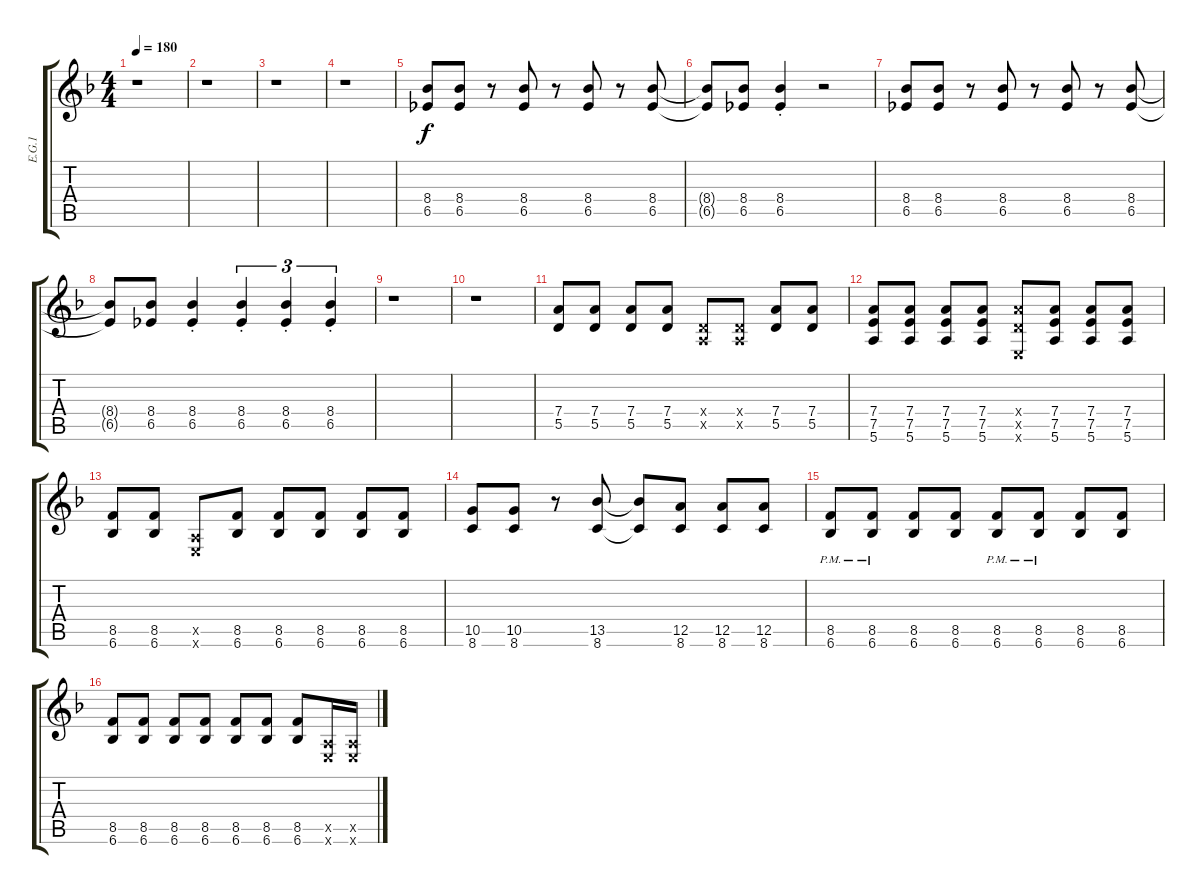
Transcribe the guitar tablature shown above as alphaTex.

\track ("E.G.1" "E.G.1") {instrument distortionguitar}
\staff {score tabs}
\tuning (E4 B3 G3 D3 A2 E2) {hide}
\ts (4 4)
\tempo 180
\clef g2
\ks f
r.1{dy f} |
r.1 |
r.1 |
r.1 |
(8.4 6.5).8 (8.4 6.5).8 r.8 (8.4 6.5).8 r.8 (8.4 6.5).8 r.8 (8.4 6.5).8 |
(8.4{t} 6.5{t}).8 (8.4 6.5).8 (8.4{st} 6.5{st}).4 r.2 |
(8.4 6.5).8 (8.4 6.5).8 r.8 (8.4 6.5).8 r.8 (8.4 6.5).8 r.8 (8.4 6.5).8 |
(8.4{t} 6.5{t}).8 (8.4 6.5).8 (8.4{st} 6.5{st}).4 (8.4{st} 6.5{st}).4{tu (3 2)} (8.4{st} 6.5{st}).4{tu (3 2)} (8.4{st} 6.5{st}).4{tu (3 2)} |
r.1 |
r.1 |
(7.4 5.5).8 (7.4 5.5).8 (7.4 5.5).8 (7.4 5.5).8 (0.4{x} 0.5{x}).8 (0.4{x} 0.5{x}).8 (7.4 5.5).8 (7.4 5.5).8 |
(7.4 7.5 5.6).8 (7.4 7.5 5.6).8 (7.4 7.5 5.6).8 (7.4 7.5 5.6).8 (7.4{x} 5.5{x} 0.6{x}).8 (7.4 7.5 5.6).8 (7.4 7.5 5.6).8 (7.4 7.5 5.6).8 |
(8.5 6.6).8 (8.5 6.6).8 (0.5{x} 0.6{x}).8 (8.5 6.6).8 (8.5 6.6).8 (8.5 6.6).8 (8.5 6.6).8 (8.5 6.6).8 |
(10.5 8.6).8 (10.5 8.6).8 r.8 (13.5 8.6).8 (13.5{t} 8.6{t}).8 (12.5 8.6).8 (12.5 8.6).8 (12.5 8.6).8 |
(8.5{pm} 6.6{pm}).8 (8.5{pm} 6.6{pm}).8 (8.5 6.6).8 (8.5 6.6).8 (8.5{pm} 6.6{pm}).8 (8.5{pm} 6.6{pm}).8 (8.5 6.6).8 (8.5 6.6).8 |
(8.5 6.6).8 (8.5 6.6).8 (8.5 6.6).8 (8.5 6.6).8 (8.5 6.6).8 (8.5 6.6).8 (8.5 6.6).8 (0.5{x} 0.6{x}).16 (0.5{x} 0.6{x}).16
